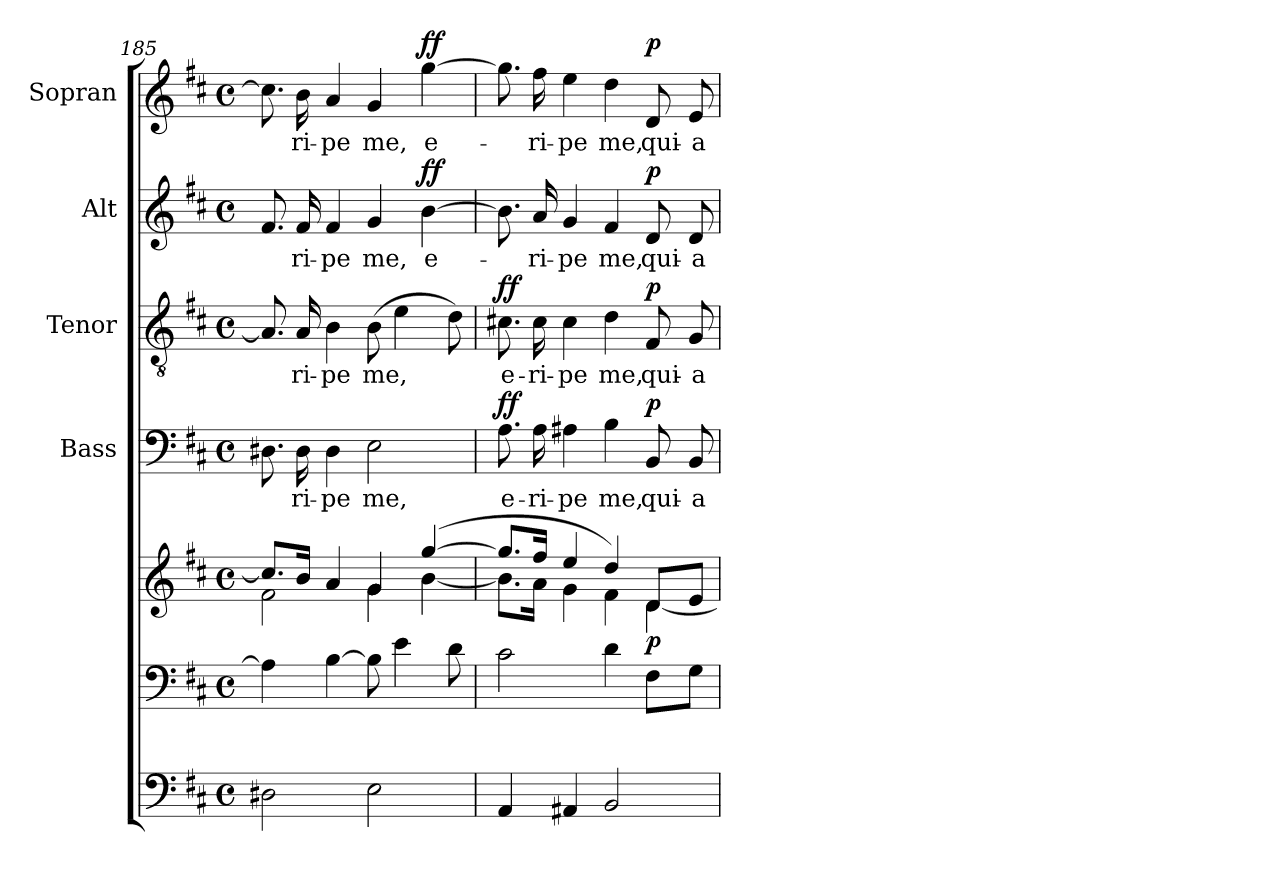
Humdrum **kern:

**kern	**kern	**kern	**dynam	**kern	**text	**dynam	**kern	**text	**dynam	**kern	**text	**dynam	**kern	**text	**dynam
*part6	*part5	*part5	*part5	*part4	*part4	*part4	*part3	*part3	*part3	*part2	*part2	*part2	*part1	*part1	*part1
*staff7	*staff6	*staff5	*staff5/6	*staff4	*staff4	*staff4	*staff3	*staff3	*staff3	*staff2	*staff2	*staff2	*staff1	*staff1	*staff1
*	*	*	*	*I"Bass	*	*	*I"Tenor	*	*	*I"Alt	*	*	*I"Sopran	*	*
*	*	*	*	*I'B.	*	*	*I'T.	*	*	*I'A.	*	*	*I'S.	*	*
*clefF4	*clefF4	*clefG2	*	*clefF4	*	*	*clefGv2	*	*	*clefG2	*	*	*clefG2	*	*
*k[f#c#]	*k[f#c#]	*k[f#c#]	*	*k[f#c#]	*	*	*k[f#c#]	*	*	*k[f#c#]	*	*	*k[f#c#]	*	*
*D:	*D:	*D:	*	*D:	*	*	*D:	*	*	*D:	*	*	*D:	*	*
*M4/4	*M4/4	*M4/4	*	*M4/4	*	*	*M4/4	*	*	*M4/4	*	*	*M4/4	*	*
*met(c)	*met(c)	*met(c)	*	*met(c)	*	*	*met(c)	*	*	*met(c)	*	*	*met(c)	*	*
=185	=185	=185	=185	=185	=185	=185	=185	=185	=185	=185	=185	=185	=185	=185	=185
*	*	*^	*	*	*	*	*	*	*	*	*	*	*	*	*
2D#X\	4A\]	8.cc/L]	2f#\	.	8.D#X\	.	.	8.A/]	.	.	8.f#/	.	.	8.cc\]	.	.
!	!	!	!	!	!	!LO:LY:b	!	!	!LO:LY:b	!	!	!LO:LY:b	!	!	!LO:LY:b	!
.	.	16b/Jk	.	.	16D#\	-ri-	.	16A/	-ri-	.	16f#/	-ri-	.	16b\	-ri-	.
!	!	!	!	!	!	!LO:LY:b	!	!	!LO:LY:b	!	!	!LO:LY:b	!	!	!LO:LY:b	!
.	[4B\	4a/	.	.	4D#\	-pe	.	4B\	-pe	.	4f#/	-pe	.	4a/	-pe	.
!	!	!	!	!	!	!LO:LY:b	!	!	!LO:LY:b	!	!	!LO:LY:b	!	!	!LO:LY:b	!
2E\	8B\]	4g/	4g\	.	2E\	me,	.	(>8B\	me,	.	4g/	me,	.	4g/	me,	.
.	4e\	.	.	.	.	.	.	4e\	.	.	.	.	.	.	.	.
!	!	!	!	!	!	!	!	!	!	!	!	!LO:LY:b	!LO:DY:a	!	!LO:LY:b	!LO:DY:a
.	.	([>4gg/	[<4b\	.	.	.	.	.	.	.	[4b\	e-	ff	[4gg\	e-	ff
.	8d\	.	.	.	.	.	.	8d\)	.	.	.	.	.	.	.	.
=186	=186	=186	=186	=186	=186	=186	=186	=186	=186	=186	=186	=186	=186	=186	=186	=186
!	!	!	!	!	!	!LO:LY:b	!LO:DY:a	!	!LO:LY:b	!LO:DY:a	!	!	!	!	!	!
4AA/	2c#\	8.gg/L]	8.b\L]	.	8.A\	e-	ff	8.c#X\	e-	ff	8.b\]	.	.	8.gg\]	.	.
!	!	!	!	!	!	!LO:LY:b	!	!	!LO:LY:b	!	!	!LO:LY:b	!	!	!LO:LY:b	!
.	.	16ff#/Jk	16a\Jk	.	16A\	-ri-	.	16c#\	-ri-	.	16a/	-ri-	.	16ff#\	-ri-	.
!	!	!	!	!	!	!LO:LY:b	!	!	!LO:LY:b	!	!	!LO:LY:b	!	!	!LO:LY:b	!
4AA#X/	.	4ee/	4g\	.	4A#X\	-pe	.	4c#\	-pe	.	4g/	-pe	.	4ee\	-pe	.
!	!	!	!	!	!	!LO:LY:b	!	!	!LO:LY:b	!	!	!LO:LY:b	!	!	!LO:LY:b	!
2BB/	4d\	4dd/)	4f#\	.	4B\	me,	.	4d\	me,	.	4f#/	me,	.	4dd\	me,	.
!	!	!	!	!LO:DY:b	!	!LO:LY:b	!LO:DY:a	!	!LO:LY:b	!LO:DY:a	!	!LO:LY:b	!LO:DY:a	!	!LO:LY:b	!LO:DY:a
.	8F#\L	8d/L	[<4d\	p	8BB/	qui-	p	8F#/	qui-	p	8d/	qui-	p	8d/	qui-	p
!	!	!	!	!	!	!LO:LY:b	!	!	!LO:LY:b	!	!	!LO:LY:b	!	!	!LO:LY:b	!
.	8G\J	8e/J	.	.	8BB/	-a	.	8G/	-a	.	8d/	-a	.	8e/	-a	.
*	*	*v	*v	*	*	*	*	*	*	*	*	*	*	*	*	*
=	=	=	=	=	=	=	=	=	=	=	=	=	=	=	=
*-	*-	*-	*-	*-	*-	*-	*-	*-	*-	*-	*-	*-	*-	*-	*-
